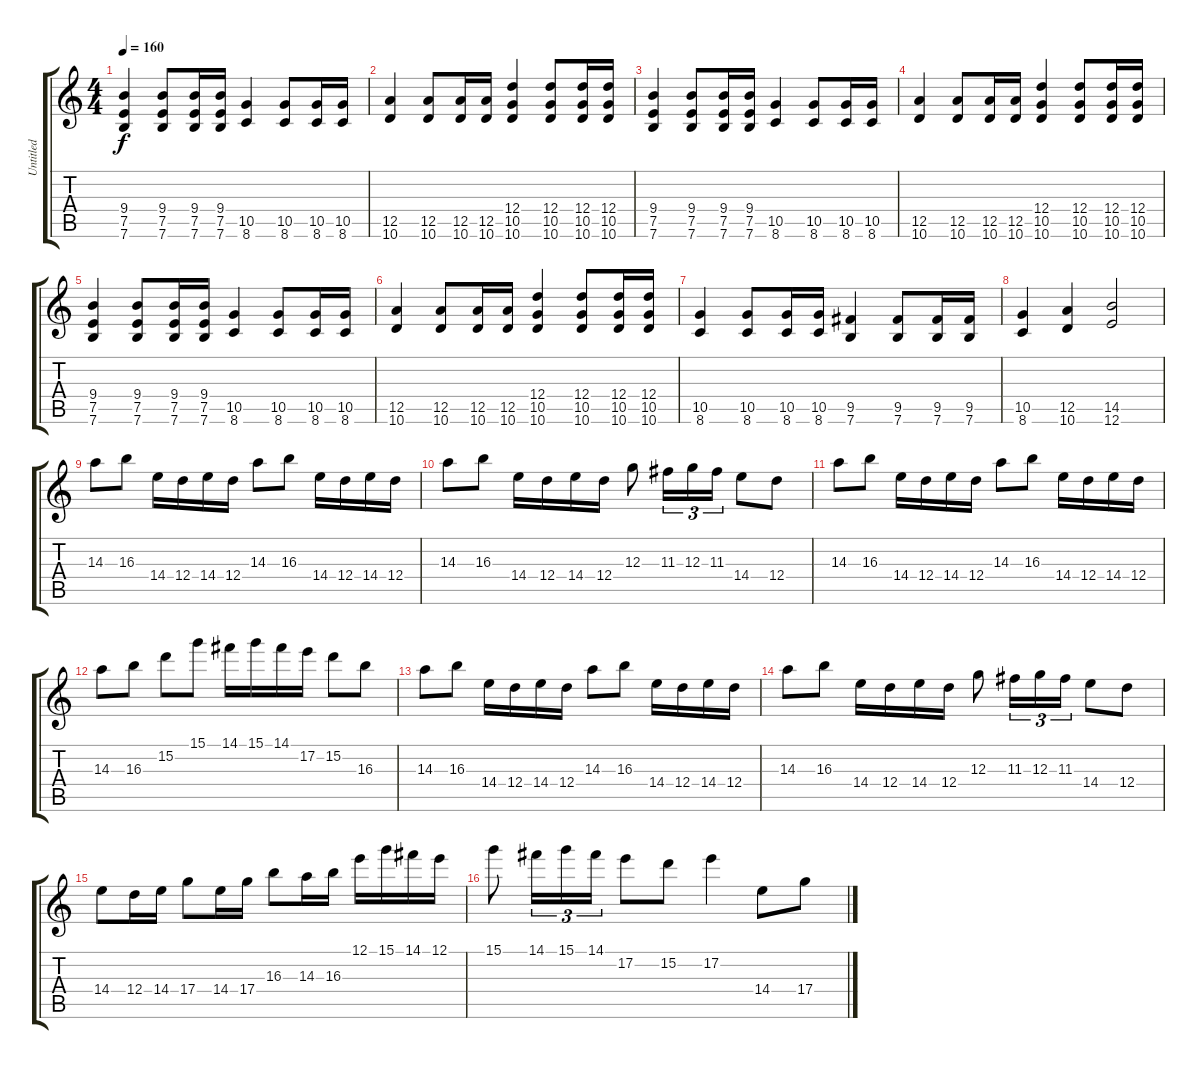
\track ("Untitled" "Untitled") {instrument distortionguitar}
\staff {score tabs}
\tuning (E4 B3 G3 D3 A2 E2) {hide}
\ts (4 4)
\tempo 160
\clef g2
\ks c
(9.4 7.5 7.6).4{dy f} (9.4 7.5 7.6).8 (9.4 7.5 7.6).16 (9.4 7.5 7.6).16 (10.5 8.6).4 (10.5 8.6).8 (10.5 8.6).16 (10.5 8.6).16 |
(12.5 10.6).4 (12.5 10.6).8 (12.5 10.6).16 (12.5 10.6).16 (12.4 10.5 10.6).4 (12.4 10.5 10.6).8 (12.4 10.5 10.6).16 (12.4 10.5 10.6).16 |
(9.4 7.5 7.6).4 (9.4 7.5 7.6).8 (9.4 7.5 7.6).16 (9.4 7.5 7.6).16 (10.5 8.6).4 (10.5 8.6).8 (10.5 8.6).16 (10.5 8.6).16 |
(12.5 10.6).4 (12.5 10.6).8 (12.5 10.6).16 (12.5 10.6).16 (12.4 10.5 10.6).4 (12.4 10.5 10.6).8 (12.4 10.5 10.6).16 (12.4 10.5 10.6).16 |
(9.4 7.5 7.6).4 (9.4 7.5 7.6).8 (9.4 7.5 7.6).16 (9.4 7.5 7.6).16 (10.5 8.6).4 (10.5 8.6).8 (10.5 8.6).16 (10.5 8.6).16 |
(12.5 10.6).4 (12.5 10.6).8 (12.5 10.6).16 (12.5 10.6).16 (12.4 10.5 10.6).4 (12.4 10.5 10.6).8 (12.4 10.5 10.6).16 (12.4 10.5 10.6).16 |
(10.5 8.6).4 (10.5 8.6).8 (10.5 8.6).16 (10.5 8.6).16 (9.5 7.6).4 (9.5 7.6).8 (9.5 7.6).16 (9.5 7.6).16 |
(10.5 8.6).4 (12.5 10.6).4 (14.5 12.6).2 |
14.3.8 16.3.8 14.4.16 12.4.16 14.4.16 12.4.16 14.3.8 16.3.8 14.4.16 12.4.16 14.4.16 12.4.16 |
14.3.8 16.3.8 14.4.16 12.4.16 14.4.16 12.4.16 12.3.8 11.3.16{tu (3 2)} 12.3.16{tu (3 2)} 11.3.16{tu (3 2)} 14.4.8 12.4.8 |
14.3.8 16.3.8 14.4.16 12.4.16 14.4.16 12.4.16 14.3.8 16.3.8 14.4.16 12.4.16 14.4.16 12.4.16 |
14.3.8 16.3.8 15.2.8 15.1.8 14.1.16 15.1.16 14.1.16 17.2.16 15.2.8 16.3.8 |
14.3.8 16.3.8 14.4.16 12.4.16 14.4.16 12.4.16 14.3.8 16.3.8 14.4.16 12.4.16 14.4.16 12.4.16 |
14.3.8 16.3.8 14.4.16 12.4.16 14.4.16 12.4.16 12.3.8 11.3.16{tu (3 2)} 12.3.16{tu (3 2)} 11.3.16{tu (3 2)} 14.4.8 12.4.8 |
14.4.8 12.4.16 14.4.16 17.4.8 14.4.16 17.4.16 16.3.8 14.3.16 16.3.16 12.1.16 15.1.16 14.1.16 12.1.16 |
15.1.8 14.1.16{tu (3 2)} 15.1.16{tu (3 2)} 14.1.16{tu (3 2)} 17.2.8 15.2.8 17.2.4 14.4.8 17.4.8
